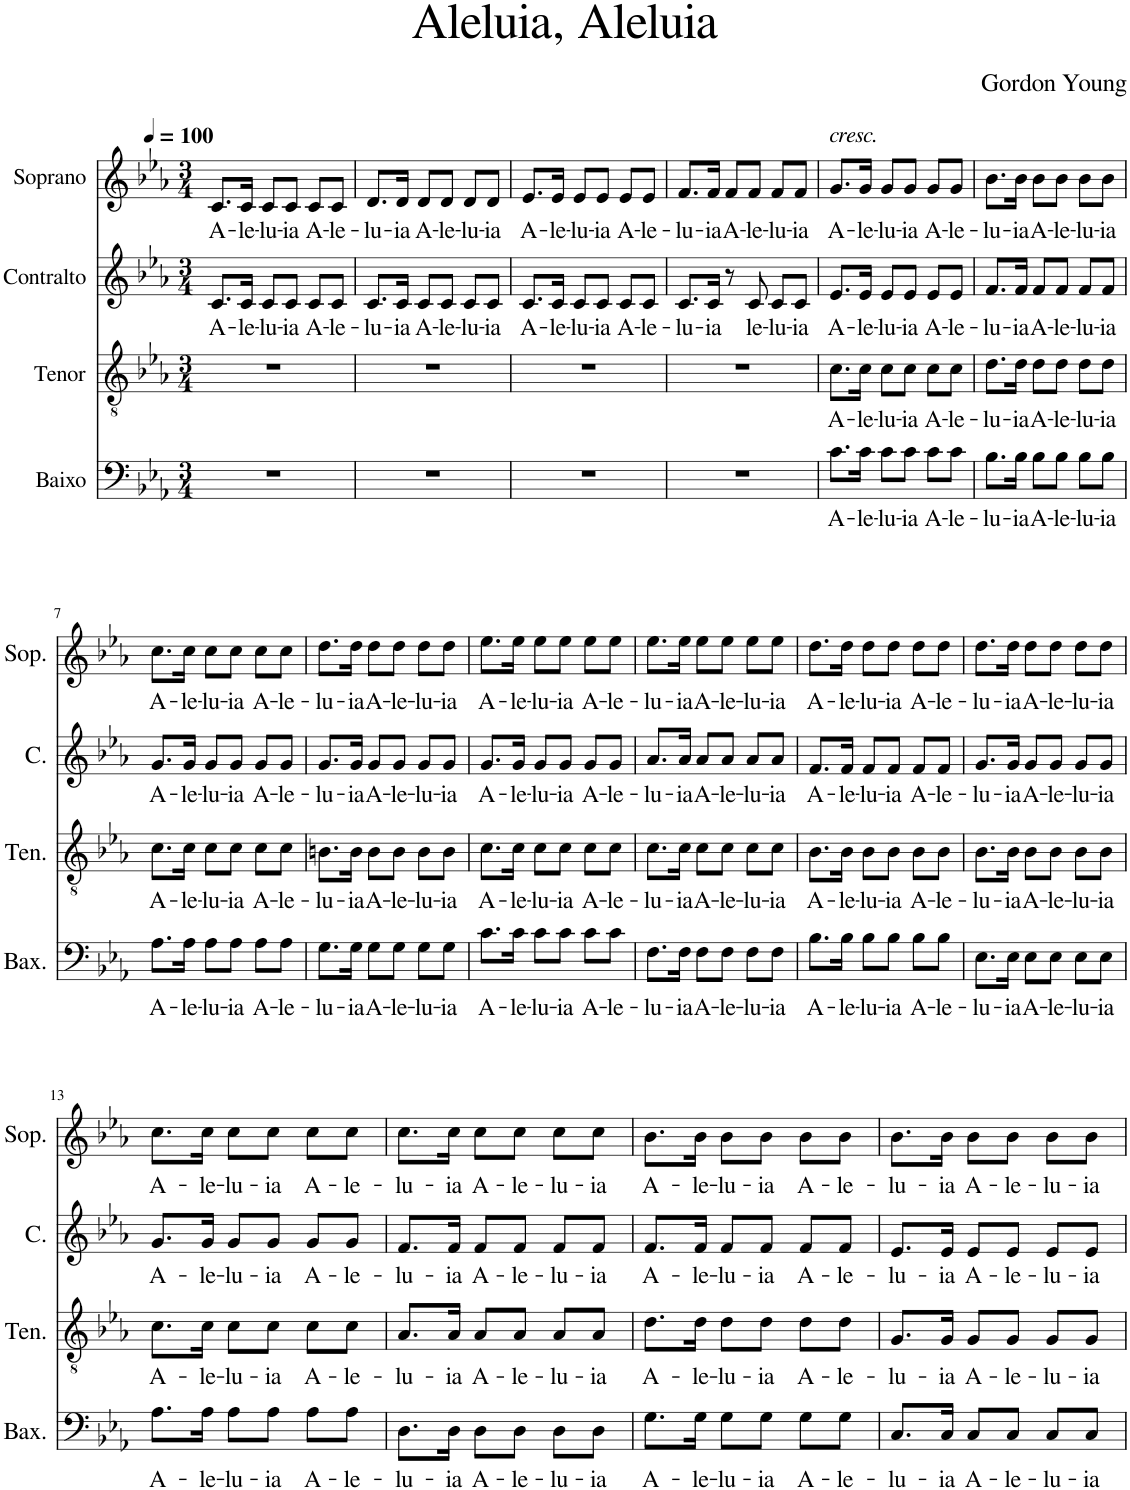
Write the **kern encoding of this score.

**kern	**text	**kern	**text	**kern	**text	**kern	**text
*part4	*part4	*part3	*part3	*part2	*part2	*part1	*part1
*staff4	*staff4	*staff3	*staff3	*staff2	*staff2	*staff1	*staff1
*I"Baixo	*	*I"Tenor	*	*I"Contralto	*	*I"Soprano	*
*I'Bax.	*	*I'Ten.	*	*I'C.	*	*I'Sop.	*
*clefF4	*	*clefGv2	*	*clefG2	*	*clefG2	*
*k[b-e-a-]	*	*k[b-e-a-]	*	*k[b-e-a-]	*	*k[b-e-a-]	*
*M3/4	*	*M3/4	*	*M3/4	*	*M3/4	*
*MM100	*	*MM100	*	*MM100	*	*MM100	*
=1	=1	=1	=1	=1	=1	=1	=1
!	!	!	!	!	!LO:LY:b	!	!LO:LY:b
2.r	.	2.r	.	8.c/L	A-	8.c/L	A-
!	!	!	!	!	!LO:LY:b	!	!LO:LY:b
.	.	.	.	16c/Jk	-le-	16c/Jk	-le-
!	!	!	!	!	!LO:LY:b	!	!LO:LY:b
.	.	.	.	8c/L	-lu-	8c/L	-lu-
!	!	!	!	!	!LO:LY:b	!	!LO:LY:b
.	.	.	.	8c/J	-ia	8c/J	-ia
!	!	!	!	!	!LO:LY:b	!	!LO:LY:b
.	.	.	.	8c/L	A-	8c/L	A-
!	!	!	!	!	!LO:LY:b	!	!LO:LY:b
.	.	.	.	8c/J	-le-	8c/J	-le-
=2	=2	=2	=2	=2	=2	=2	=2
!	!	!	!	!	!LO:LY:b	!	!LO:LY:b
2.r	.	2.r	.	8.c/L	-lu-	8.d/L	-lu-
!	!	!	!	!	!LO:LY:b	!	!LO:LY:b
.	.	.	.	16c/Jk	-ia	16d/Jk	-ia
!	!	!	!	!	!LO:LY:b	!	!LO:LY:b
.	.	.	.	8c/L	A-	8d/L	A-
!	!	!	!	!	!LO:LY:b	!	!LO:LY:b
.	.	.	.	8c/J	-le-	8d/J	-le-
!	!	!	!	!	!LO:LY:b	!	!LO:LY:b
.	.	.	.	8c/L	-lu-	8d/L	-lu-
!	!	!	!	!	!LO:LY:b	!	!LO:LY:b
.	.	.	.	8c/J	-ia	8d/J	-ia
=3	=3	=3	=3	=3	=3	=3	=3
!	!	!	!	!	!LO:LY:b	!	!LO:LY:b
2.r	.	2.r	.	8.c/L	A-	8.e-/L	A-
!	!	!	!	!	!LO:LY:b	!	!LO:LY:b
.	.	.	.	16c/Jk	-le-	16e-/Jk	-le-
!	!	!	!	!	!LO:LY:b	!	!LO:LY:b
.	.	.	.	8c/L	-lu-	8e-/L	-lu-
!	!	!	!	!	!LO:LY:b	!	!LO:LY:b
.	.	.	.	8c/J	-ia	8e-/J	-ia
!	!	!	!	!	!LO:LY:b	!	!LO:LY:b
.	.	.	.	8c/L	A-	8e-/L	A-
!	!	!	!	!	!LO:LY:b	!	!LO:LY:b
.	.	.	.	8c/J	-le-	8e-/J	-le-
=4	=4	=4	=4	=4	=4	=4	=4
!	!	!	!	!	!LO:LY:b	!	!LO:LY:b
2.r	.	2.r	.	8.c/L	-lu-	8.f/L	-lu-
!	!	!	!	!	!LO:LY:b	!	!LO:LY:b
.	.	.	.	16c/Jk	-ia	16f/Jk	-ia
!	!	!	!	!	!	!	!LO:LY:b
.	.	.	.	8r	.	8f/L	A-
!	!	!	!	!	!LO:LY:b	!	!LO:LY:b
.	.	.	.	8c/	-le-	8f/J	-le-
!	!	!	!	!	!LO:LY:b	!	!LO:LY:b
.	.	.	.	8c/L	-lu-	8f/L	-lu-
!	!	!	!	!	!LO:LY:b	!	!LO:LY:b
.	.	.	.	8c/J	-ia	8f/J	-ia
=5	=5	=5	=5	=5	=5	=5	=5
!	!	!	!	!	!	!LO:TX:a:i:t=cresc.	!
!	!LO:LY:b	!	!LO:LY:b	!	!LO:LY:b	!	!LO:LY:b
8.c\L	A-	8.c\L	A-	8.e-/L	A-	8.g/L	A-
!	!LO:LY:b	!	!LO:LY:b	!	!LO:LY:b	!	!LO:LY:b
16c\Jk	-le-	16c\Jk	-le-	16e-/Jk	-le-	16g/Jk	-le-
!	!LO:LY:b	!	!LO:LY:b	!	!LO:LY:b	!	!LO:LY:b
8c\L	-lu-	8c\L	-lu-	8e-/L	-lu-	8g/L	-lu-
!	!LO:LY:b	!	!LO:LY:b	!	!LO:LY:b	!	!LO:LY:b
8c\J	-ia	8c\J	-ia	8e-/J	-ia	8g/J	-ia
!	!LO:LY:b	!	!LO:LY:b	!	!LO:LY:b	!	!LO:LY:b
8c\L	A-	8c\L	A-	8e-/L	A-	8g/L	A-
!	!LO:LY:b	!	!LO:LY:b	!	!LO:LY:b	!	!LO:LY:b
8c\J	-le-	8c\J	-le-	8e-/J	-le-	8g/J	-le-
=6	=6	=6	=6	=6	=6	=6	=6
!	!LO:LY:b	!	!LO:LY:b	!	!LO:LY:b	!	!LO:LY:b
8.B-\L	-lu-	8.d\L	-lu-	8.f/L	-lu-	8.b-\L	-lu-
!	!LO:LY:b	!	!LO:LY:b	!	!LO:LY:b	!	!LO:LY:b
16B-\Jk	-ia	16d\Jk	-ia	16f/Jk	-ia	16b-\Jk	-ia
!	!LO:LY:b	!	!LO:LY:b	!	!LO:LY:b	!	!LO:LY:b
8B-\L	A-	8d\L	A-	8f/L	A-	8b-\L	A-
!	!LO:LY:b	!	!LO:LY:b	!	!LO:LY:b	!	!LO:LY:b
8B-\J	-le-	8d\J	-le-	8f/J	-le-	8b-\J	-le-
!	!LO:LY:b	!	!LO:LY:b	!	!LO:LY:b	!	!LO:LY:b
8B-\L	-lu-	8d\L	-lu-	8f/L	-lu-	8b-\L	-lu-
!	!LO:LY:b	!	!LO:LY:b	!	!LO:LY:b	!	!LO:LY:b
8B-\J	-ia	8d\J	-ia	8f/J	-ia	8b-\J	-ia
!!LO:LB:g=z
=7	=7	=7	=7	=7	=7	=7	=7
!	!LO:LY:b	!	!LO:LY:b	!	!LO:LY:b	!	!LO:LY:b
8.A-\L	A-	8.c\L	A-	8.g/L	A-	8.cc\L	A-
!	!LO:LY:b	!	!LO:LY:b	!	!LO:LY:b	!	!LO:LY:b
16A-\Jk	-le-	16c\Jk	-le-	16g/Jk	-le-	16cc\Jk	-le-
!	!LO:LY:b	!	!LO:LY:b	!	!LO:LY:b	!	!LO:LY:b
8A-\L	-lu-	8c\L	-lu-	8g/L	-lu-	8cc\L	-lu-
!	!LO:LY:b	!	!LO:LY:b	!	!LO:LY:b	!	!LO:LY:b
8A-\J	-ia	8c\J	-ia	8g/J	-ia	8cc\J	-ia
!	!LO:LY:b	!	!LO:LY:b	!	!LO:LY:b	!	!LO:LY:b
8A-\L	A-	8c\L	A-	8g/L	A-	8cc\L	A-
!	!LO:LY:b	!	!LO:LY:b	!	!LO:LY:b	!	!LO:LY:b
8A-\J	-le-	8c\J	-le-	8g/J	-le-	8cc\J	-le-
=8	=8	=8	=8	=8	=8	=8	=8
!	!LO:LY:b	!	!LO:LY:b	!	!LO:LY:b	!	!LO:LY:b
8.G\L	-lu-	8.Bn\L	-lu-	8.g/L	-lu-	8.dd\L	-lu-
!	!LO:LY:b	!	!LO:LY:b	!	!LO:LY:b	!	!LO:LY:b
16G\Jk	-ia	16B\Jk	-ia	16g/Jk	-ia	16dd\Jk	-ia
!	!LO:LY:b	!	!LO:LY:b	!	!LO:LY:b	!	!LO:LY:b
8G\L	A-	8B\L	A-	8g/L	A-	8dd\L	A-
!	!LO:LY:b	!	!LO:LY:b	!	!LO:LY:b	!	!LO:LY:b
8G\J	-le-	8B\J	-le-	8g/J	-le-	8dd\J	-le-
!	!LO:LY:b	!	!LO:LY:b	!	!LO:LY:b	!	!LO:LY:b
8G\L	-lu-	8B\L	-lu-	8g/L	-lu-	8dd\L	-lu-
!	!LO:LY:b	!	!LO:LY:b	!	!LO:LY:b	!	!LO:LY:b
8G\J	-ia	8B\J	-ia	8g/J	-ia	8dd\J	-ia
=9	=9	=9	=9	=9	=9	=9	=9
!	!LO:LY:b	!	!LO:LY:b	!	!LO:LY:b	!	!LO:LY:b
8.c\L	A-	8.c\L	A-	8.g/L	A-	8.ee-\L	A-
!	!LO:LY:b	!	!LO:LY:b	!	!LO:LY:b	!	!LO:LY:b
16c\Jk	-le-	16c\Jk	-le-	16g/Jk	-le-	16ee-\Jk	-le-
!	!LO:LY:b	!	!LO:LY:b	!	!LO:LY:b	!	!LO:LY:b
8c\L	-lu-	8c\L	-lu-	8g/L	-lu-	8ee-\L	-lu-
!	!LO:LY:b	!	!LO:LY:b	!	!LO:LY:b	!	!LO:LY:b
8c\J	-ia	8c\J	-ia	8g/J	-ia	8ee-\J	-ia
!	!LO:LY:b	!	!LO:LY:b	!	!LO:LY:b	!	!LO:LY:b
8c\L	A-	8c\L	A-	8g/L	A-	8ee-\L	A-
!	!LO:LY:b	!	!LO:LY:b	!	!LO:LY:b	!	!LO:LY:b
8c\J	-le-	8c\J	-le-	8g/J	-le-	8ee-\J	-le-
=10	=10	=10	=10	=10	=10	=10	=10
!	!LO:LY:b	!	!LO:LY:b	!	!LO:LY:b	!	!LO:LY:b
8.F\L	-lu-	8.c\L	-lu-	8.a-/L	-lu-	8.ee-\L	-lu-
!	!LO:LY:b	!	!LO:LY:b	!	!LO:LY:b	!	!LO:LY:b
16F\Jk	-ia	16c\Jk	-ia	16a-/Jk	-ia	16ee-\Jk	-ia
!	!LO:LY:b	!	!LO:LY:b	!	!LO:LY:b	!	!LO:LY:b
8F\L	A-	8c\L	A-	8a-/L	A-	8ee-\L	A-
!	!LO:LY:b	!	!LO:LY:b	!	!LO:LY:b	!	!LO:LY:b
8F\J	-le-	8c\J	-le-	8a-/J	-le-	8ee-\J	-le-
!	!LO:LY:b	!	!LO:LY:b	!	!LO:LY:b	!	!LO:LY:b
8F\L	-lu-	8c\L	-lu-	8a-/L	-lu-	8ee-\L	-lu-
!	!LO:LY:b	!	!LO:LY:b	!	!LO:LY:b	!	!LO:LY:b
8F\J	-ia	8c\J	-ia	8a-/J	-ia	8ee-\J	-ia
=11	=11	=11	=11	=11	=11	=11	=11
!	!LO:LY:b	!	!LO:LY:b	!	!LO:LY:b	!	!LO:LY:b
8.B-\L	A-	8.B-\L	A-	8.f/L	A-	8.dd\L	A-
!	!LO:LY:b	!	!LO:LY:b	!	!LO:LY:b	!	!LO:LY:b
16B-\Jk	-le-	16B-\Jk	-le-	16f/Jk	-le-	16dd\Jk	-le-
!	!LO:LY:b	!	!LO:LY:b	!	!LO:LY:b	!	!LO:LY:b
8B-\L	-lu-	8B-\L	-lu-	8f/L	-lu-	8dd\L	-lu-
!	!LO:LY:b	!	!LO:LY:b	!	!LO:LY:b	!	!LO:LY:b
8B-\J	-ia	8B-\J	-ia	8f/J	-ia	8dd\J	-ia
!	!LO:LY:b	!	!LO:LY:b	!	!LO:LY:b	!	!LO:LY:b
8B-\L	A-	8B-\L	A-	8f/L	A-	8dd\L	A-
!	!LO:LY:b	!	!LO:LY:b	!	!LO:LY:b	!	!LO:LY:b
8B-\J	-le-	8B-\J	-le-	8f/J	-le-	8dd\J	-le-
=12	=12	=12	=12	=12	=12	=12	=12
!	!LO:LY:b	!	!LO:LY:b	!	!LO:LY:b	!	!LO:LY:b
8.E-\L	-lu-	8.B-\L	-lu-	8.g/L	-lu-	8.dd\L	-lu-
!	!LO:LY:b	!	!LO:LY:b	!	!LO:LY:b	!	!LO:LY:b
16E-\Jk	-ia	16B-\Jk	-ia	16g/Jk	-ia	16dd\Jk	-ia
!	!LO:LY:b	!	!LO:LY:b	!	!LO:LY:b	!	!LO:LY:b
8E-\L	A-	8B-\L	A-	8g/L	A-	8dd\L	A-
!	!LO:LY:b	!	!LO:LY:b	!	!LO:LY:b	!	!LO:LY:b
8E-\J	-le-	8B-\J	-le-	8g/J	-le-	8dd\J	-le-
!	!LO:LY:b	!	!LO:LY:b	!	!LO:LY:b	!	!LO:LY:b
8E-\L	-lu-	8B-\L	-lu-	8g/L	-lu-	8dd\L	-lu-
!	!LO:LY:b	!	!LO:LY:b	!	!LO:LY:b	!	!LO:LY:b
8E-\J	-ia	8B-\J	-ia	8g/J	-ia	8dd\J	-ia
!!LO:LB:g=z
=13	=13	=13	=13	=13	=13	=13	=13
!	!LO:LY:b	!	!LO:LY:b	!	!LO:LY:b	!	!LO:LY:b
8.A-\L	A-	8.c\L	A-	8.g/L	A-	8.cc\L	A-
!	!LO:LY:b	!	!LO:LY:b	!	!LO:LY:b	!	!LO:LY:b
16A-\Jk	-le-	16c\Jk	-le-	16g/Jk	-le-	16cc\Jk	-le-
!	!LO:LY:b	!	!LO:LY:b	!	!LO:LY:b	!	!LO:LY:b
8A-\L	-lu-	8c\L	-lu-	8g/L	-lu-	8cc\L	-lu-
!	!LO:LY:b	!	!LO:LY:b	!	!LO:LY:b	!	!LO:LY:b
8A-\J	-ia	8c\J	-ia	8g/J	-ia	8cc\J	-ia
!	!LO:LY:b	!	!LO:LY:b	!	!LO:LY:b	!	!LO:LY:b
8A-\L	A-	8c\L	A-	8g/L	A-	8cc\L	A-
!	!LO:LY:b	!	!LO:LY:b	!	!LO:LY:b	!	!LO:LY:b
8A-\J	-le-	8c\J	-le-	8g/J	-le-	8cc\J	-le-
=14	=14	=14	=14	=14	=14	=14	=14
!	!LO:LY:b	!	!LO:LY:b	!	!LO:LY:b	!	!LO:LY:b
8.D\L	-lu-	8.A-/L	-lu-	8.f/L	-lu-	8.cc\L	-lu-
!	!LO:LY:b	!	!LO:LY:b	!	!LO:LY:b	!	!LO:LY:b
16D\Jk	-ia	16A-/Jk	-ia	16f/Jk	-ia	16cc\Jk	-ia
!	!LO:LY:b	!	!LO:LY:b	!	!LO:LY:b	!	!LO:LY:b
8D\L	A-	8A-/L	A-	8f/L	A-	8cc\L	A-
!	!LO:LY:b	!	!LO:LY:b	!	!LO:LY:b	!	!LO:LY:b
8D\J	-le-	8A-/J	-le-	8f/J	-le-	8cc\J	-le-
!	!LO:LY:b	!	!LO:LY:b	!	!LO:LY:b	!	!LO:LY:b
8D\L	-lu-	8A-/L	-lu-	8f/L	-lu-	8cc\L	-lu-
!	!LO:LY:b	!	!LO:LY:b	!	!LO:LY:b	!	!LO:LY:b
8D\J	-ia	8A-/J	-ia	8f/J	-ia	8cc\J	-ia
=15	=15	=15	=15	=15	=15	=15	=15
!	!LO:LY:b	!	!LO:LY:b	!	!LO:LY:b	!	!LO:LY:b
8.G\L	A-	8.d\L	A-	8.f/L	A-	8.b-\L	A-
!	!LO:LY:b	!	!LO:LY:b	!	!LO:LY:b	!	!LO:LY:b
16G\Jk	-le-	16d\Jk	-le-	16f/Jk	-le-	16b-\Jk	-le-
!	!LO:LY:b	!	!LO:LY:b	!	!LO:LY:b	!	!LO:LY:b
8G\L	-lu-	8d\L	-lu-	8f/L	-lu-	8b-\L	-lu-
!	!LO:LY:b	!	!LO:LY:b	!	!LO:LY:b	!	!LO:LY:b
8G\J	-ia	8d\J	-ia	8f/J	-ia	8b-\J	-ia
!	!LO:LY:b	!	!LO:LY:b	!	!LO:LY:b	!	!LO:LY:b
8G\L	A-	8d\L	A-	8f/L	A-	8b-\L	A-
!	!LO:LY:b	!	!LO:LY:b	!	!LO:LY:b	!	!LO:LY:b
8G\J	-le-	8d\J	-le-	8f/J	-le-	8b-\J	-le-
=16	=16	=16	=16	=16	=16	=16	=16
!	!LO:LY:b	!	!LO:LY:b	!	!LO:LY:b	!	!LO:LY:b
8.C/L	-lu-	8.G/L	-lu-	8.e-/L	-lu-	8.b-\L	-lu-
!	!LO:LY:b	!	!LO:LY:b	!	!LO:LY:b	!	!LO:LY:b
16C/Jk	-ia	16G/Jk	-ia	16e-/Jk	-ia	16b-\Jk	-ia
!	!LO:LY:b	!	!LO:LY:b	!	!LO:LY:b	!	!LO:LY:b
8C/L	A-	8G/L	A-	8e-/L	A-	8b-\L	A-
!	!LO:LY:b	!	!LO:LY:b	!	!LO:LY:b	!	!LO:LY:b
8C/J	-le-	8G/J	-le-	8e-/J	-le-	8b-\J	-le-
!	!LO:LY:b	!	!LO:LY:b	!	!LO:LY:b	!	!LO:LY:b
8C/L	-lu-	8G/L	-lu-	8e-/L	-lu-	8b-\L	-lu-
!	!LO:LY:b	!	!LO:LY:b	!	!LO:LY:b	!	!LO:LY:b
8C/J	-ia	8G/J	-ia	8e-/J	-ia	8b-\J	-ia
=	=	=	=	=	=	=	=
*-	*-	*-	*-	*-	*-	*-	*-
